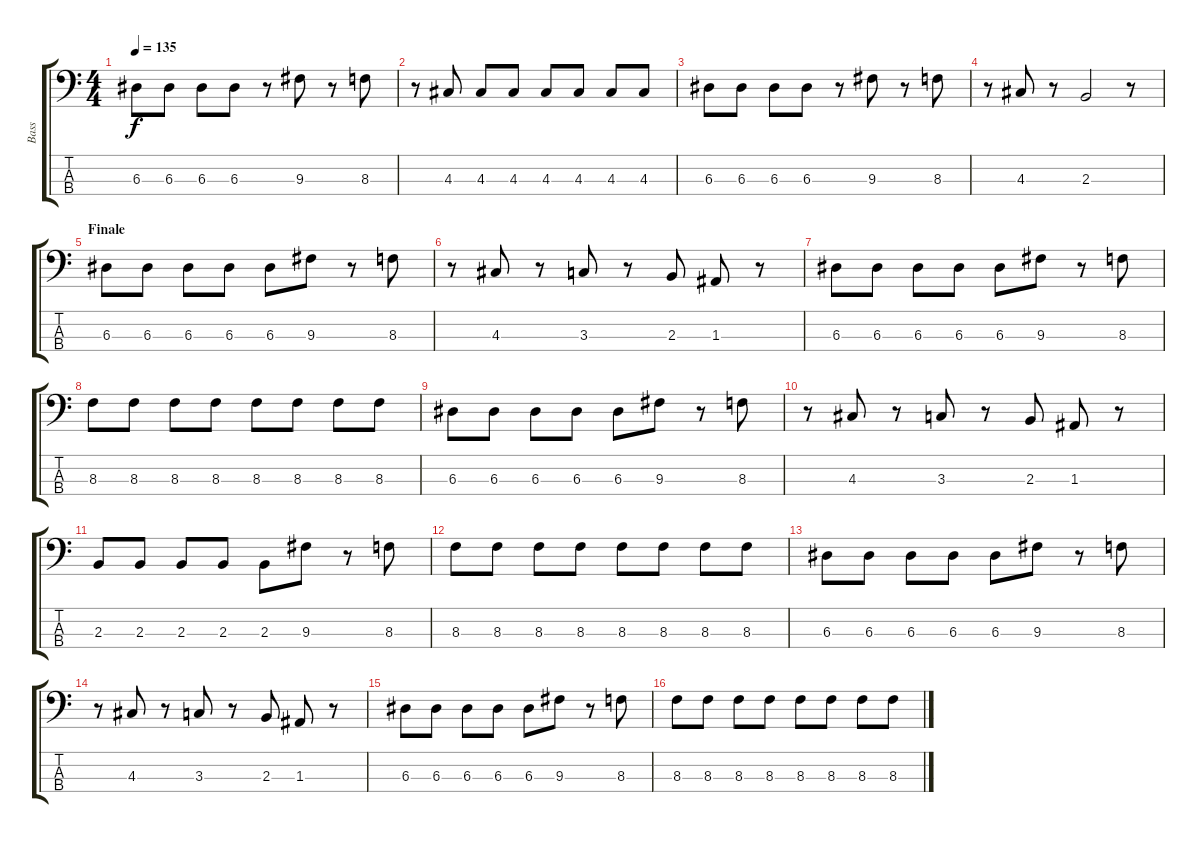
\track ("Bass" "Bass") {instrument electricbasspick}
\staff {score tabs}
\tuning (G2 D2 A1 E1) {hide}
\ts (4 4)
\tempo 135
\clef f4
\ks c
6.3.8{dy f} 6.3.8 6.3.8 6.3.8 r.8 9.3.8 r.8 8.3.8 |
r.8 4.3.8 4.3.8 4.3.8 4.3.8 4.3.8 4.3.8 4.3.8 |
6.3.8 6.3.8 6.3.8 6.3.8 r.8 9.3.8 r.8 8.3.8 |
r.8 4.3.8 r.8 2.3.2 r.8 |
\section ("" "Finale")
6.3.8 6.3.8 6.3.8 6.3.8 6.3.8 9.3.8 r.8 8.3.8 |
r.8 4.3.8 r.8 3.3.8 r.8 2.3.8 1.3.8 r.8 |
6.3.8 6.3.8 6.3.8 6.3.8 6.3.8 9.3.8 r.8 8.3.8 |
8.3.8 8.3.8 8.3.8 8.3.8 8.3.8 8.3.8 8.3.8 8.3.8 |
6.3.8 6.3.8 6.3.8 6.3.8 6.3.8 9.3.8 r.8 8.3.8 |
r.8 4.3.8 r.8 3.3.8 r.8 2.3.8 1.3.8 r.8 |
2.3.8 2.3.8 2.3.8 2.3.8 2.3.8 9.3.8 r.8 8.3.8 |
8.3.8 8.3.8 8.3.8 8.3.8 8.3.8 8.3.8 8.3.8 8.3.8 |
6.3.8 6.3.8 6.3.8 6.3.8 6.3.8 9.3.8 r.8 8.3.8 |
r.8 4.3.8 r.8 3.3.8 r.8 2.3.8 1.3.8 r.8 |
6.3.8 6.3.8 6.3.8 6.3.8 6.3.8 9.3.8 r.8 8.3.8 |
8.3.8 8.3.8 8.3.8 8.3.8 8.3.8 8.3.8 8.3.8 8.3.8
